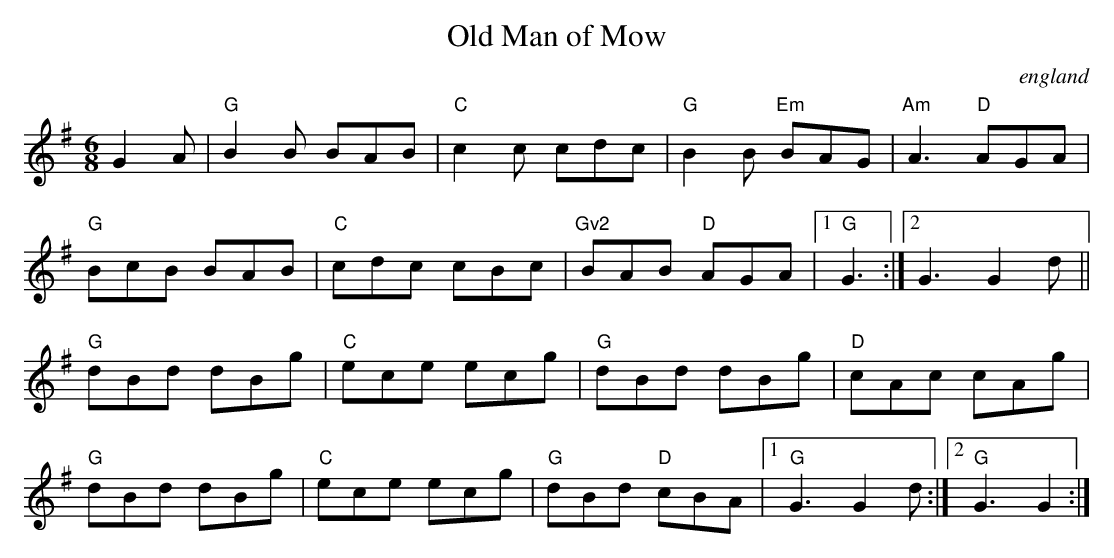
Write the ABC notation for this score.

X:1
T:Old Man of Mow
O:england
M:6/8
K:G
G2A |"G"B2B BAB|"C"c2c cdc|"G"B2B "Em"BAG|"Am"A3 "D"AGA|
"G"BcB BAB|"C"cdc cBc|"Gv2"BAB "D"AGA|1"G"G3 :|2G3 G2d||
"G"dBd dBg|"C"ece ecg|"G"dBd dBg|"D"cAc cAg|
"G"dBd dBg|"C"ece ecg|"G"dBd "D"cBA|1"G"G3 G2d:|2"G"G3 G2:|
